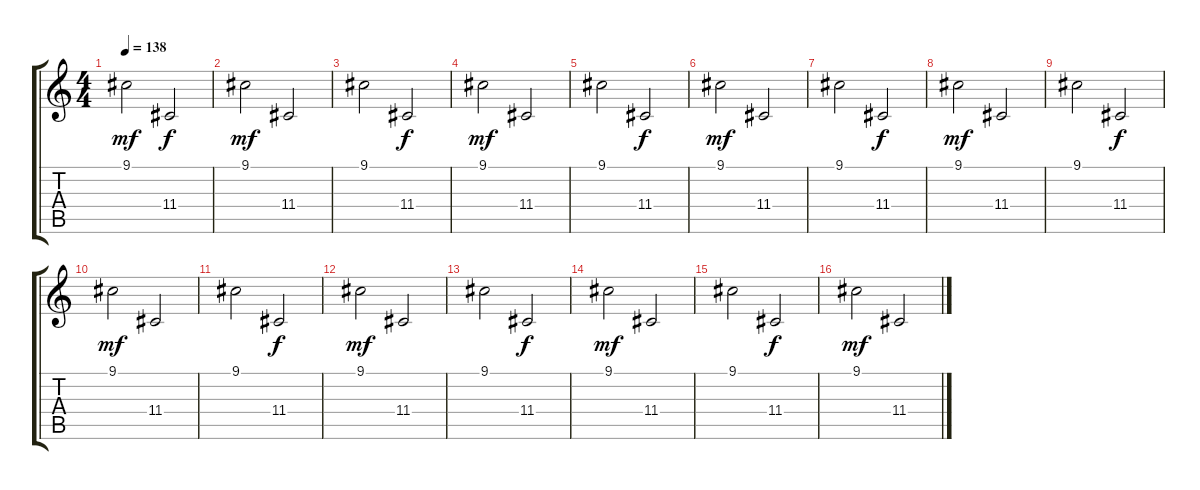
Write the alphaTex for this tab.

\track "" {instrument lead2sawtooth}
\staff {score tabs}
\tuning (E4 B3 G3 D3 A2 E2) {hide}
\ts (4 4)
\tempo 138
\clef g2
\ks c
9.1.2{dy mf} 11.4.2{dy f} |
9.1.2{dy mf} 11.4.2 |
9.1.2 11.4.2{dy f} |
9.1.2{dy mf} 11.4.2 |
9.1.2 11.4.2{dy f} |
9.1.2{dy mf} 11.4.2 |
9.1.2 11.4.2{dy f} |
9.1.2{dy mf} 11.4.2 |
9.1.2 11.4.2{dy f} |
9.1.2{dy mf} 11.4.2 |
9.1.2 11.4.2{dy f} |
9.1.2{dy mf} 11.4.2 |
9.1.2 11.4.2{dy f} |
9.1.2{dy mf} 11.4.2 |
9.1.2 11.4.2{dy f} |
9.1.2{dy mf} 11.4.2
